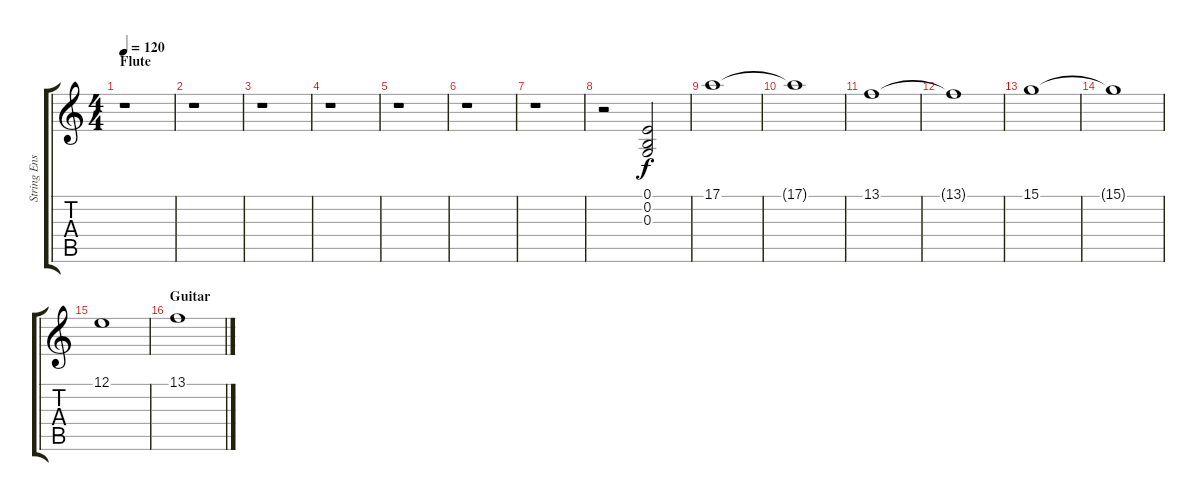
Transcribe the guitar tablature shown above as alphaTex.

\track ("String Ensemble 2" "String Ens") {instrument stringensemble1}
\staff {score tabs}
\tuning (E4 B3 G3 D3 A2 E2) {hide}
\ts (4 4)
\section ("" "Flute")
\tempo 120
\clef g2
\ks c
r.1{dy fff} |
r.1 |
r.1 |
r.1 |
r.1 |
r.1 |
r.1 |
r.2 (0.1 0.2 0.3).2{dy f instrument reversecymbal} |
17.1.1{instrument synthstrings2} |
17.1{t}.1 |
13.1.1 |
13.1{t}.1 |
15.1.1 |
15.1{t}.1 |
12.1.1 |
\section ("" "Guitar")
13.1.1
